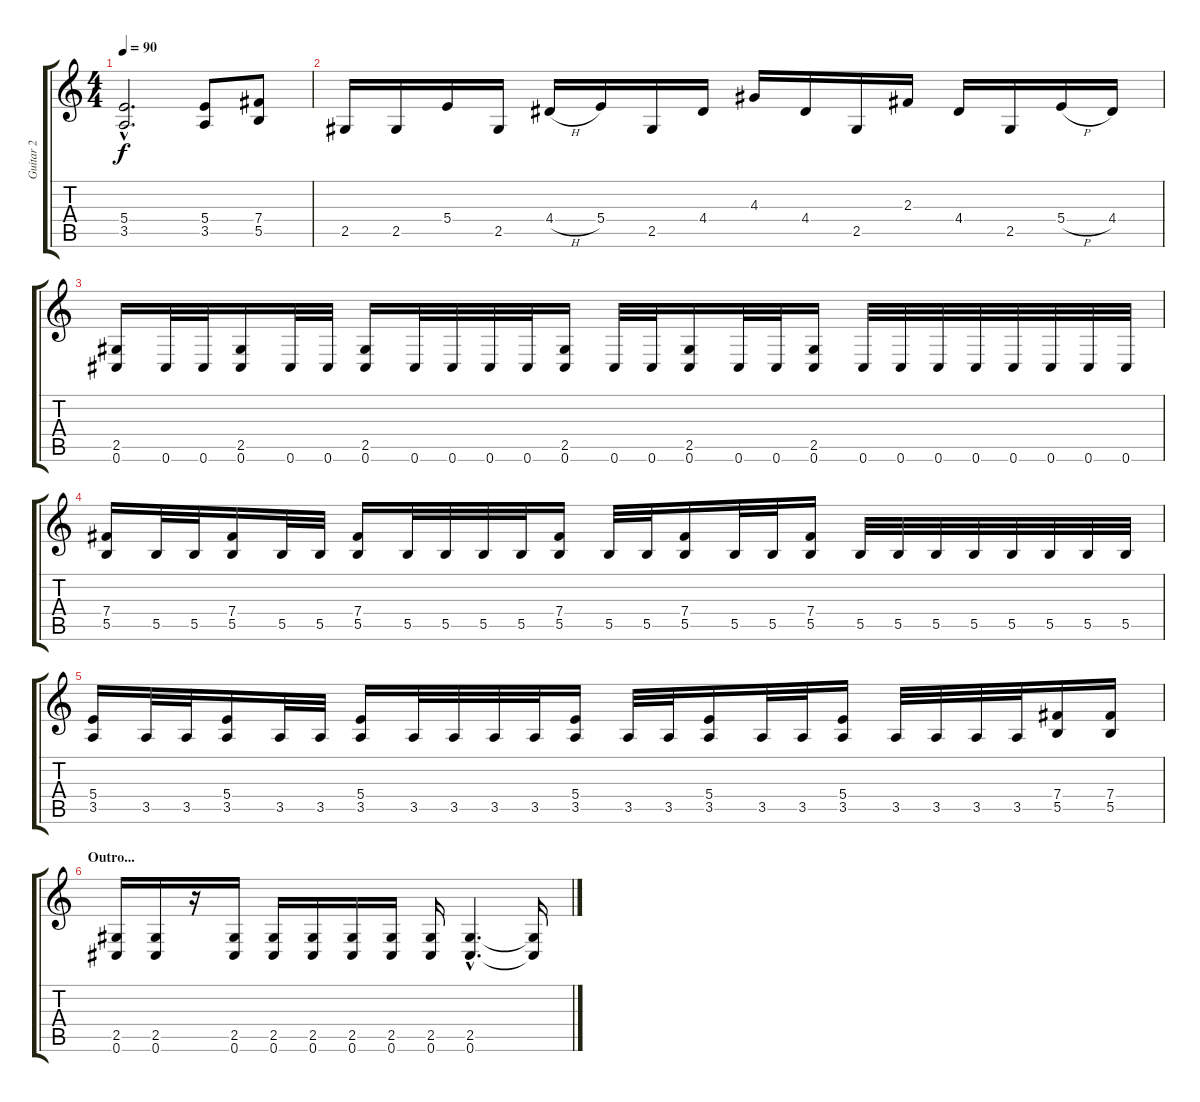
\track ("Guitar 2" "Guitar 2") {instrument distortionguitar}
\staff {score tabs}
\tuning (Db4 Ab3 E3 B2 Gb2 Db2) {hide}
\ts (4 4)
\tempo 90
\clef g2
\ks c
(5.4{hac} 3.5{hac}).2{d dy f} (5.4 3.5).8 (7.4 5.5).8 |
2.5.16 2.5.16 5.4.16 2.5.16 4.4{h}.16 5.4.16 2.5.16 4.4.16 4.3.16 4.4.16 2.5.16 2.3.16 4.4.16 2.5.16 5.4{h}.16 4.4.16 |
(2.5 0.6).16 0.6.32 0.6.32 (2.5 0.6).16 0.6.32 0.6.32 (2.5 0.6).16 0.6.32 0.6.32 0.6.32 0.6.32 (2.5 0.6).16 0.6.32 0.6.32 (2.5 0.6).16 0.6.32 0.6.32 (2.5 0.6).16 0.6.32 0.6.32 0.6.32 0.6.32 0.6.32 0.6.32 0.6.32 0.6.32 |
(7.4 5.5).16 5.5.32 5.5.32 (7.4 5.5).16 5.5.32 5.5.32 (7.4 5.5).16 5.5.32 5.5.32 5.5.32 5.5.32 (7.4 5.5).16 5.5.32 5.5.32 (7.4 5.5).16 5.5.32 5.5.32 (7.4 5.5).16 5.5.32 5.5.32 5.5.32 5.5.32 5.5.32 5.5.32 5.5.32 5.5.32 |
(5.4 3.5).16 3.5.32 3.5.32 (5.4 3.5).16 3.5.32 3.5.32 (5.4 3.5).16 3.5.32 3.5.32 3.5.32 3.5.32 (5.4 3.5).16 3.5.32 3.5.32 (5.4 3.5).16 3.5.32 3.5.32 (5.4 3.5).16 3.5.32 3.5.32 3.5.32 3.5.32 (7.4 5.5).16 (7.4 5.5).16 |
\section ("" "Outro...")
(2.5 0.6).16 (2.5 0.6).16 r.16 (2.5 0.6).16 (2.5 0.6).16 (2.5 0.6).16 (2.5 0.6).16 (2.5 0.6).16 (2.5 0.6).16 (2.5{hac} 0.6{hac}).4{d} (2.5{t} 0.6{t}).16
